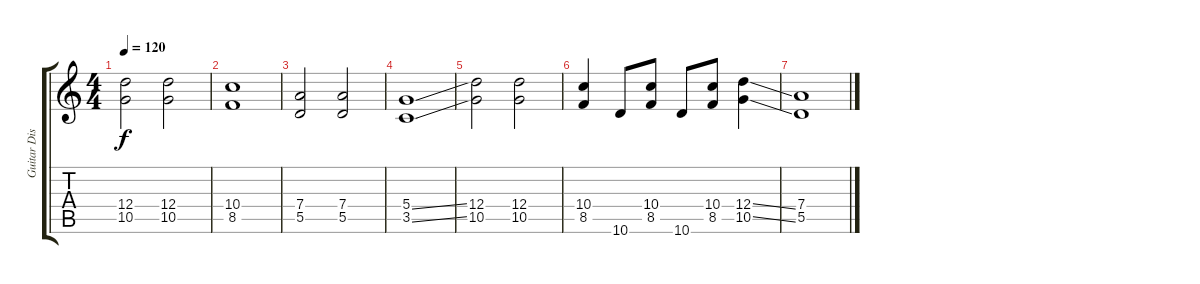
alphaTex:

\track ("Guitar Disto" "Guitar Dis") {instrument distortionguitar}
\staff {score tabs}
\tuning (E4 B3 G3 D3 A2 E2) {hide}
\ts (4 4)
\tempo 120
\clef g2
\ks c
(12.4 10.5).2{dy f} (12.4 10.5).2 |
(10.4 8.5).1 |
(7.4 5.5).2 (7.4 5.5).2 |
(5.4{ss} 3.5{ss}).1 |
(12.4 10.5).2 (12.4 10.5).2 |
(10.4 8.5).4 10.6.8 (10.4 8.5).8 10.6.8 (10.4 8.5).8 (12.4{ss} 10.5{ss}).4 |
(7.4 5.5).1
